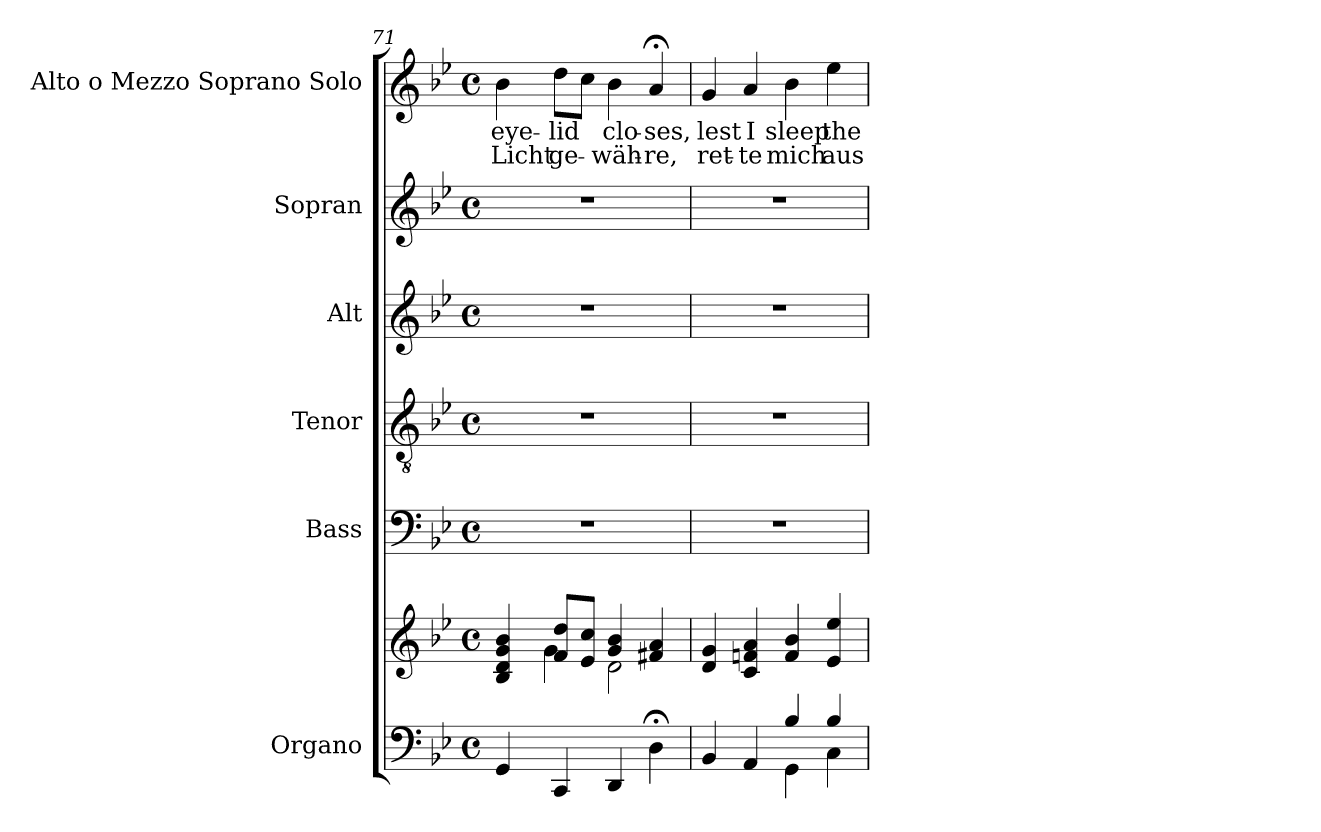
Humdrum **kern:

**kern	**kern	**kern	**kern	**kern	**kern	**kern	**text	**text
*part6	*part6	*part5	*part4	*part3	*part2	*part1	*part1	*part1
*staff7	*staff6	*staff5	*staff4	*staff3	*staff2	*staff1	*staff1	*staff1
*I"Organo	*	*I"Bass	*I"Tenor	*I"Alt	*I"Sopran	*I"Alto o Mezzo Soprano Solo	*	*
*	*	*I'B	*I'T	*I'A	*I'S	*I'S o l o	*	*
*clefF4	*clefG2	*clefF4	*clefGv2	*clefG2	*clefG2	*clefG2	*	*
*k[b-e-]	*k[b-e-]	*k[b-e-]	*k[b-e-]	*k[b-e-]	*k[b-e-]	*k[b-e-]	*	*
*M4/4	*M4/4	*M4/4	*M4/4	*M4/4	*M4/4	*M4/4	*	*
*met(c)	*met(c)	*met(c)	*met(c)	*met(c)	*met(c)	*met(c)	*	*
=71	=71	=71	=71	=71	=71	=71	=71	=71
*	*^	*	*	*	*	*	*	*
4GG/	4B-/ 4d/ 4g/ 4b-/	4ryy	1r	1r	1r	1r	4b-\	eye-	Licht
4CC/	8f/ 8dd/L	4g\	.	.	.	.	8dd\L	-lid	ge-
.	8e-/ 8cc/J	.	.	.	.	.	8cc\J	.	.
4DD/	4g/ 4b-/	2d\	.	.	.	.	4b-\	clo-	-wäh-
4D;<\	4f#X/ 4a/	.	.	.	.	.	4a;</	-ses,	-re,
*	*v	*v	*	*	*	*	*	*	*
=72	=72	=72	=72	=72	=72	=72	=72	=72
*^	*	*	*	*	*	*	*	*
4BB-/	2ryy	4d/ 4g/	1r	1r	1r	1r	4g/	lest	ret-
4AA/	.	4c/ 4fn/ 4a/	.	.	.	.	4a/	I	-te
4B-/	4GG\	4f/ 4b-/	.	.	.	.	4b-\	sleep	mich
4B-/	4C\	4e-/ 4ee-/	.	.	.	.	4ee-\	the	aus
*v	*v	*	*	*	*	*	*	*	*
=	=	=	=	=	=	=	=	=
*-	*-	*-	*-	*-	*-	*-	*-	*-
